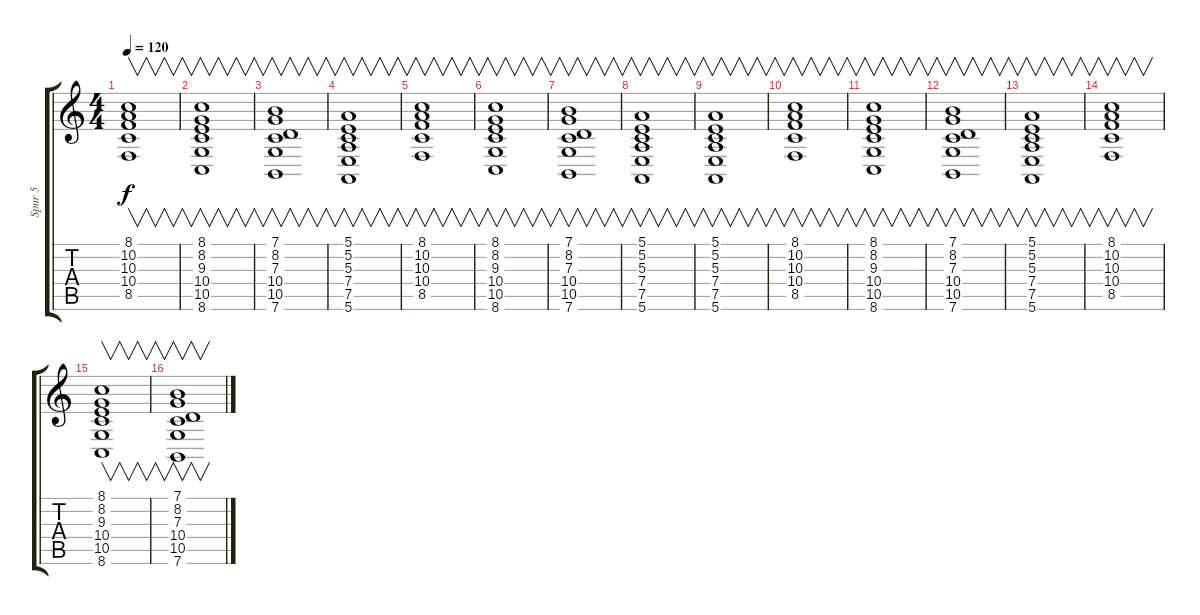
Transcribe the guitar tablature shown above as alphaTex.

\track ("Spur 5" "Spur 5") {instrument fx8scifi}
\staff {score tabs}
\tuning (E4 B3 G3 D3 A2 E2) {hide}
\ts (4 4)
\tempo 120
\clef g2
\ks c
(8.1 10.2 10.3 10.4 8.5).1{v dy f} |
(8.1 8.2 9.3 10.4 10.5 8.6).1{v} |
(7.1 8.2 7.3 10.4 10.5 7.6).1{v} |
(5.1 5.2 5.3 7.4 7.5 5.6).1{v} |
(8.1 10.2 10.3 10.4 8.5).1{v} |
(8.1 8.2 9.3 10.4 10.5 8.6).1{v} |
(7.1 8.2 7.3 10.4 10.5 7.6).1{v} |
(5.1 5.2 5.3 7.4 7.5 5.6).1{v} |
(5.1 5.2 5.3 7.4 7.5 5.6).1{v} |
(8.1 10.2 10.3 10.4 8.5).1{v} |
(8.1 8.2 9.3 10.4 10.5 8.6).1{v} |
(7.1 8.2 7.3 10.4 10.5 7.6).1{v} |
(5.1 5.2 5.3 7.4 7.5 5.6).1{v} |
(8.1 10.2 10.3 10.4 8.5).1{v} |
(8.1 8.2 9.3 10.4 10.5 8.6).1{v} |
(7.1 8.2 7.3 10.4 10.5 7.6).1{v}
